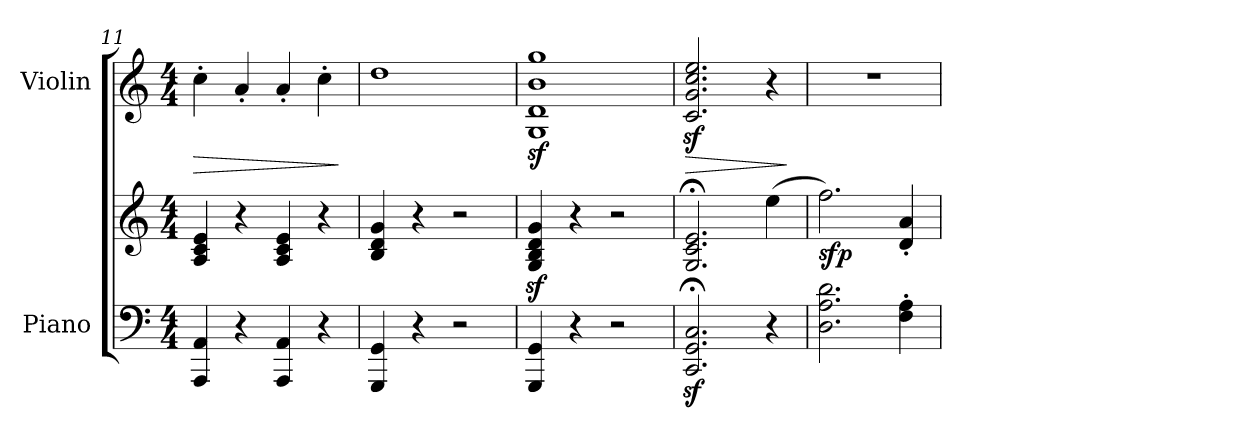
**kern	**kern	**dynam	**kern	**dynam
*part2	*part2	*part2	*part1	*part1
*staff3	*staff2	*staff2/3	*staff1	*staff1
*I"Piano	*	*	*I"Violin	*
*I'Pno.	*	*	*I'Vln.	*
*clefF4	*clefG2	*	*clefG2	*
*k[]	*k[]	*	*k[]	*
*M4/4	*M4/4	*	*M4/4	*
=11	=11	=11	=11	=11
!	!	!	!	!LO:HP:b
4AAA/ 4AA/	4A/ 4c/ 4e/	.	4cc'\	>
4r	4r	.	4a'/	.
4AAA/ 4AA/	4A/ 4c/ 4e/	.	4a'/	.
4r	4r	.	4cc'\	.
.	.	.	.	]
=12	=12	=12	=12	=12
*	*	*	*MM210	*
4GGG/ 4GG/	4B/ 4d/ 4g/	.	1dd	.
4r	4r	.	.	.
2r	2r	.	.	.
=13	=13	=13	=13	=13
4GGG/ 4GG/	4G/z< 4B/z< 4d/z< 4g/z<	.	1Gz< 1dz< 1bz< 1ggz<	.
4r	4r	.	.	.
2r	2r	.	.	.
=14	=14	=14	=14	=14
*	*	*	*MM100	*
!	!	!	!	!LO:HP:b
2.CC/z<;< 2.GG/z<;< 2.C/z<;<	2.G/;< 2.c/;< 2.e/;<	.	2.c/z< 2.g/z< 2.cc/z< 2.ee/z<	>
*	*	*	*MM270	*
4r	(>4ee\	.	4r	.
.	.	.	.	]
=15	=15	=15	=15	=15
!	!	!LO:DY:b	!	!
2.D\ 2.A\ 2.d\	2.ff\)	sfp	1r	.
4F\' 4A\'	4d/' 4a/'	.	.	.
=	=	=	=	=
*-	*-	*-	*-	*-
